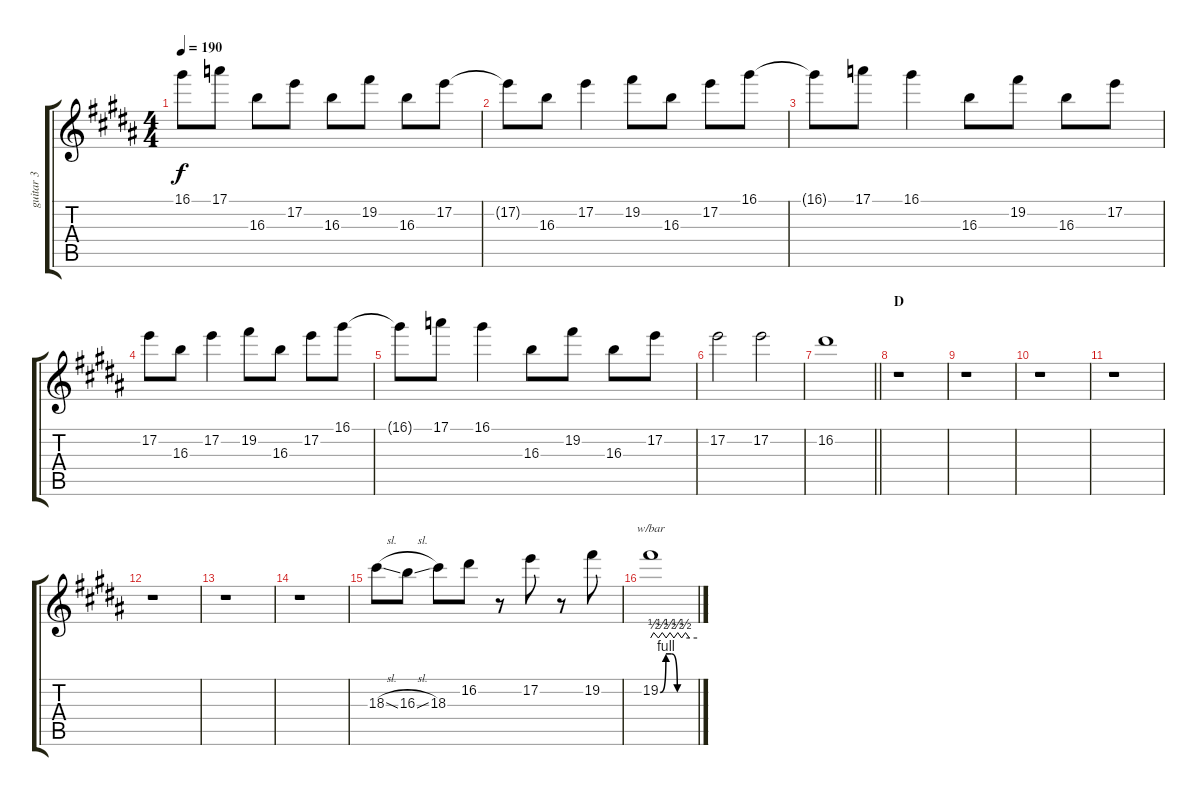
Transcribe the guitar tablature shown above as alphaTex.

\track ("guitar 3" "guitar 3") {instrument distortionguitar}
\staff {score tabs}
\tuning (E4 B3 G3 D3 A2 E2) {hide}
\ts (4 4)
\tempo 190
\clef g2
\ks b
16.1{t}.8{dy f} 17.1.8 16.3.8 17.2.8 16.3.8 19.2.8 16.3.8 17.2.8 |
17.2{t}.8 16.3.8 17.2.4 19.2.8 16.3.8 17.2.8 16.1.8 |
16.1{t}.8 17.1.8 16.1.4 16.3.8 19.2.8 16.3.8 17.2.8 |
17.2.8 16.3.8 17.2.4 19.2.8 16.3.8 17.2.8 16.1.8 |
16.1{t}.8 17.1.8 16.1.4 16.3.8 19.2.8 16.3.8 17.2.8 |
17.2.2 17.2.2 |
\barLineRight lightlight
16.2.1 |
\section ("" "D")
r.1 |
r.1 |
r.1 |
r.1 |
r.1 |
r.1 |
r.1 |
18.3{sl}.8 16.3{sl}.8 18.3.8 16.2.8 r.8 17.2.8 r.8 19.2.8 |
19.2{be (custom 0 0 10 4 20 4 30 0 60 0)}.1{tbe (custom default 0 0 4 2 10 0 15 2 20 0 25 2 30 0 35 2 40 0 45 2 50 0 60 0)}
